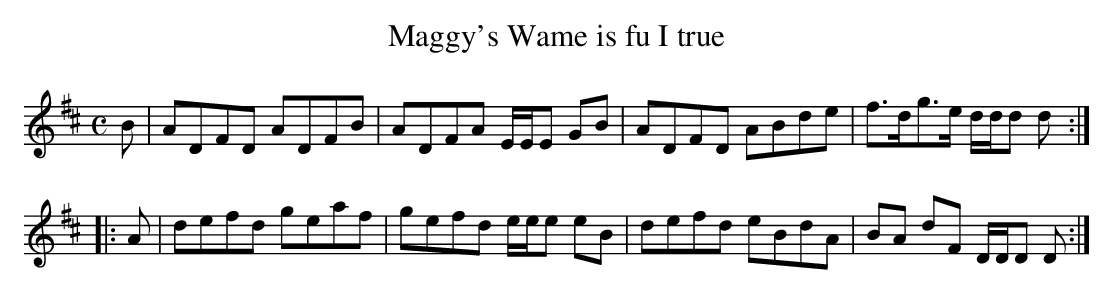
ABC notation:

X:1
T:Maggy's Wame is fu I true
M:C
K:D
B|\
ADFD ADFB| ADFA E/E/E GB| ADFD ABde| f>dg>e d/d/d d:|
|:A|\
defd geaf| gefd e/e/e eB| defd eBdA| BA dF D/D/D D:|
